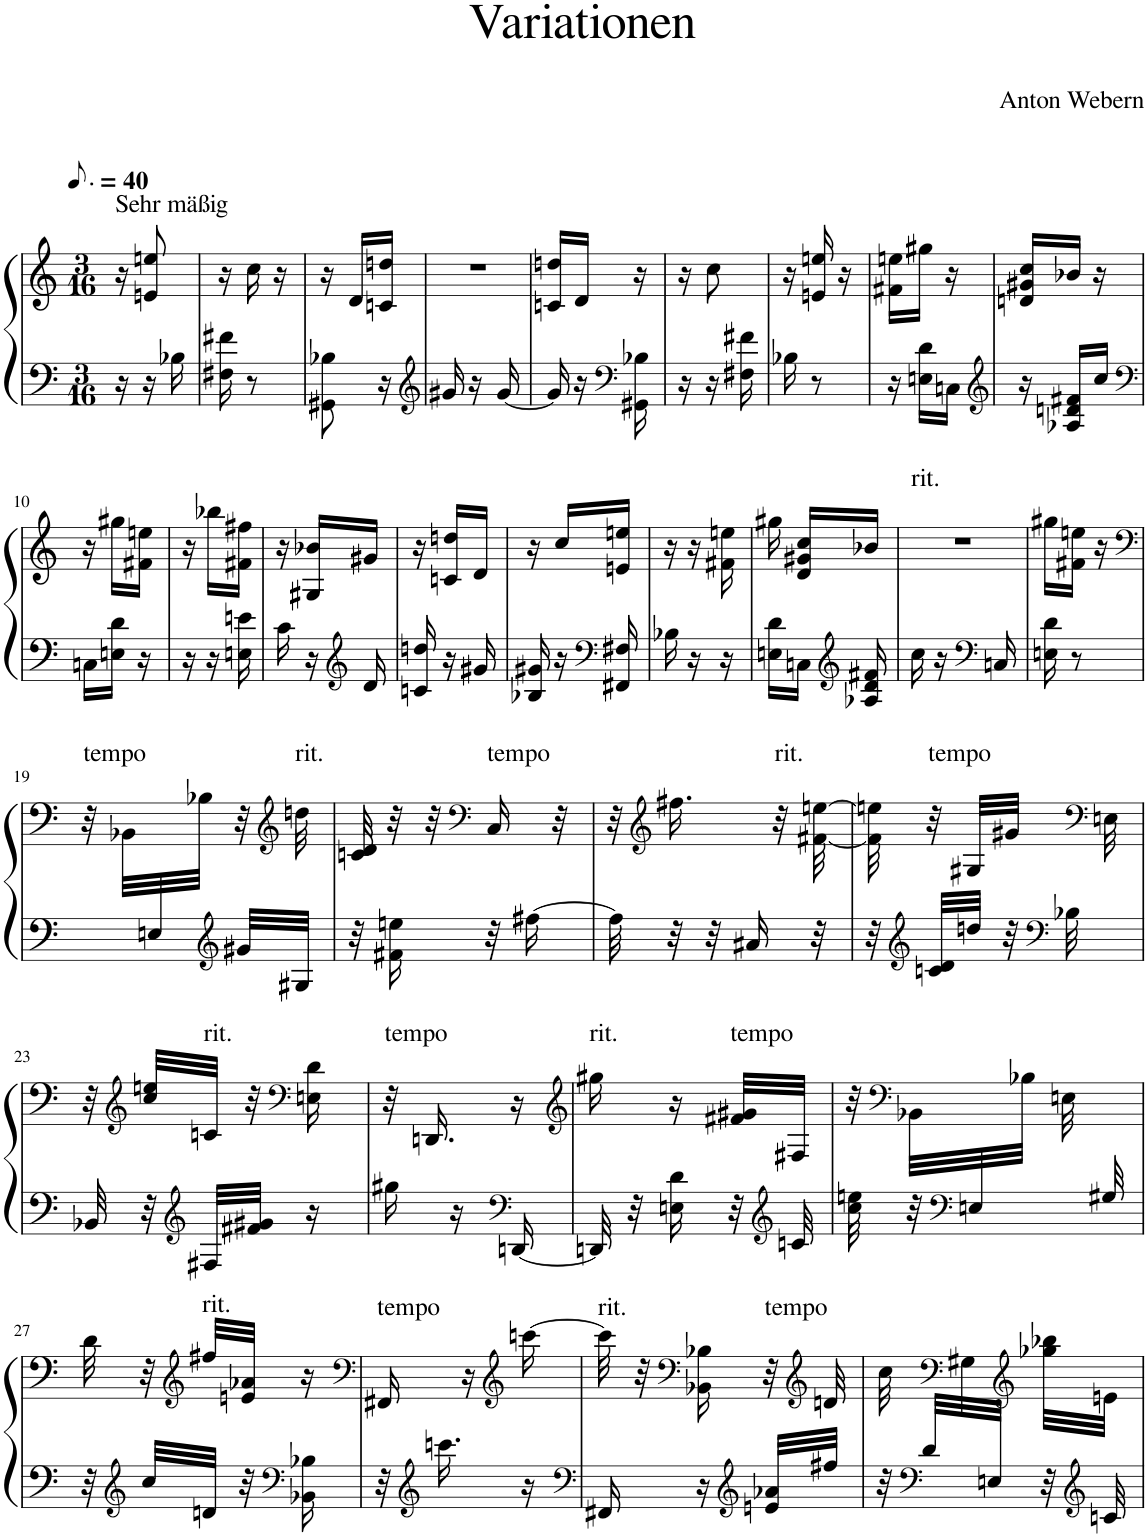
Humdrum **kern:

**kern	**kern
*part1	*part1
*staff2	*staff1
*I"Piano	*
*I'Pno.	*
*clefF4	*clefG2
*k[]	*k[]
*M3/16	*M3/16
*MM30	*MM30
=1	=1
!	!LO:TX:a:t=Sehr mäßig
16r	16r
16r	8en/ 8een/
16B-X\	.
=2	=2
16F#X\ 16f#X\	16r
8r	16cc\
.	16r
=3	=3
8GG#X\ 8B-X\	16r
.	16d/LL
16r	16cn/ 16ddn/JJ
=4	=4
*clefG2	*
16g#X/	8.r
16r	.
[16g#/	.
=5	=5
16g#/]	16cn/ 16ddn/LL
16r	16d/JJ
*clefF4	*
!LO:N:n=1:head=solid	!
16GG#X\ 16B-X\	16r
=6	=6
16r	16r
16r	8cc\
16F#X\ 16f#X\	.
=7	=7
16B-X\	16r
8r	16en/ 16een/
.	16r
=8	=8
16r	16f#X\ 16een\LL
16En\ 16d\LL	16gg#X\JJ
16Cn\JJ	16r
=9	=9
*clefG2	*
16r	16dn/ 16g#X/ 16cc/LL
16A-X/ 16dn/ 16f#X/LL	16b-X/JJ
16cc/JJ	16r
!!LO:LB:g=z
=10	=10
*clefF4	*
16Cn\LL	16r
16En\ 16d\JJ	16gg#X\LL
16r	16f#X\ 16een\JJ
=11	=11
16r	16r
16r	16bb-X\LL
16En\ 16en\	16f#X\ 16ff#X\JJ
=12	=12
16c\	16r
16r	16G#X/ 16b-X/LL
*clefG2	*
16d/	16g#X/JJ
=13	=13
16cn/ 16ddn/	16r
16r	16cn/ 16ddn/LL
16g#X/	16d/JJ
=14	=14
16B-X/ 16g#X/	16r
16r	16cc/LL
*clefF4	*
16FF#X/ 16F#X/	16en/ 16een/JJ
=15	=15
16B-X\	16r
16r	16r
16r	16f#X\ 16een\
=16	=16
16En\ 16d\LL	16gg#X\
16Cn\JJ	16d/ 16g#X/ 16cc/LL
*clefG2	*
16A-X/ 16d/ 16f#X/	16b-X/JJ
=17	=17
!	!LO:TX:a:t=rit.
16cc\	8.r
16r	.
*clefF4	*
16Cn/	.
=18	=18
16En\ 16d\	16gg#X\LL
8r	16f#X\ 16een\JJ
.	16r
!!LO:LB:g=z
=19	=19
*	*clefF4
*^	*
!	!	!LO:TX:a:t=tempo
16ryy	8ryy	32r
.	.	32BB-X\LLL
32En/	.	32ryy
16.ryy	.	32B-X\JJJ
*clefG2	*	*
.	32g#X/LLL	32r
*	*	*clefG2
!	!	!LO:TX:a:t=rit.
.	32G#X/JJJ	32ddn\
*v	*v	*
=20	=20
32r	32cn/ 32d/
16f#X\ 16een\	32r
.	32r
*	*clefF4
!	!LO:TX:a:t=tempo
32r	16C/
[16ff#X\	.
.	32r
=21	=21
32ff#\]	32r
*	*clefG2
32r	16.ff#X\
32r	.
16a#X/	.
!	!LO:TX:a:t=rit.
.	32r
32r	[32f#X\ [32een\
=22	=22
*	*^
32r	32f#\] 32een\]	32ryy
*	*v	*v
*clefG2	*
*	*^
!	!LO:TX:a:t=tempo	!
*	*v	*v
32cn/ 32d/LLL	32r
32ddn/JJJ	32G#X/LLL
32r	32g#X/JJJ
*clefF4	*
32B-X\	32ryy
*	*clefF4
*	*^
32ryy	32ryy	32En\
*	*v	*v
!!LO:LB:g=z
=23	=23
32BB-X/	32r
*	*clefG2
32r	32cc/ 32een/LLL
*clefG2	*
!	!LO:TX:a:t=rit.
32F#X/LLL	32cn/JJJ
32f#X/ 32g#X/JJJ	32r
*	*clefF4
16r	16En\ 16d\
=24	=24
!	!LO:TX:a:t=tempo
16gg#X\	32r
.	16.DDn/
16r	.
*clefF4	*
[16DDn/	16r
=25	=25
*	*clefG2
!	!LO:TX:a:t=rit.
32DDn/]	16gg#X\
32r	.
16En\ 16d\	16r
!	!LO:TX:a:t=tempo
32r	32f#X/ 32g#X/LLL
*clefG2	*
32cn/	32F#X/JJJ
=26	=26
*^	*
16ryy	32cc\ 32een\	32r
*	*	*clefF4
.	32r	32BB-X\LLL
*clefF4	*	*
32En/	8ryy	32ryy
16ryy	.	32B-X\JJJ
.	.	32En\
32G#X/	.	32ryy
*v	*v	*
!!LO:LB:g=z
=27	=27
32r	32d\
*clefG2	*
32cc/LLL	32r
*	*clefG2
!	!LO:TX:a:t=rit.
32dn/JJJ	32ff#X/LLL
32r	32en/ 32a-X/JJJ
*clefF4	*
16BB-X\ 16B-X\	16r
=28	=28
*	*clefF4
!	!LO:TX:a:t=tempo
32r	16FF#X/
*clefG2	*
16.cccn\	.
.	16r
*	*clefG2
16r	[16cccn\
=29	=29
*clefF4	*
!	!LO:TX:a:t=rit.
16FF#X/	32ccc\]
.	32r
*	*clefF4
16r	16BB-X\ 16B-X\
*clefG2	*
!	!LO:TX:a:t=tempo
32en/ 32a-X/LLL	32r
*	*clefG2
32ff#X/JJJ	32dn/
=30	=30
*	*^
32r	32cc\	16ryy
*clefF4	*	*
32d/LLL	32ryy	.
*	*clefF4	*
32ryy	32ryy	32G#X\
32En/JJJ	32ryy	16.ryy
*	*clefG2	*
32r	32gg-X\ 32bb-X\LLL	.
*clefG2	*	*
32cn/	32en\JJJ	.
*	*v	*v
=	=
*-	*-
